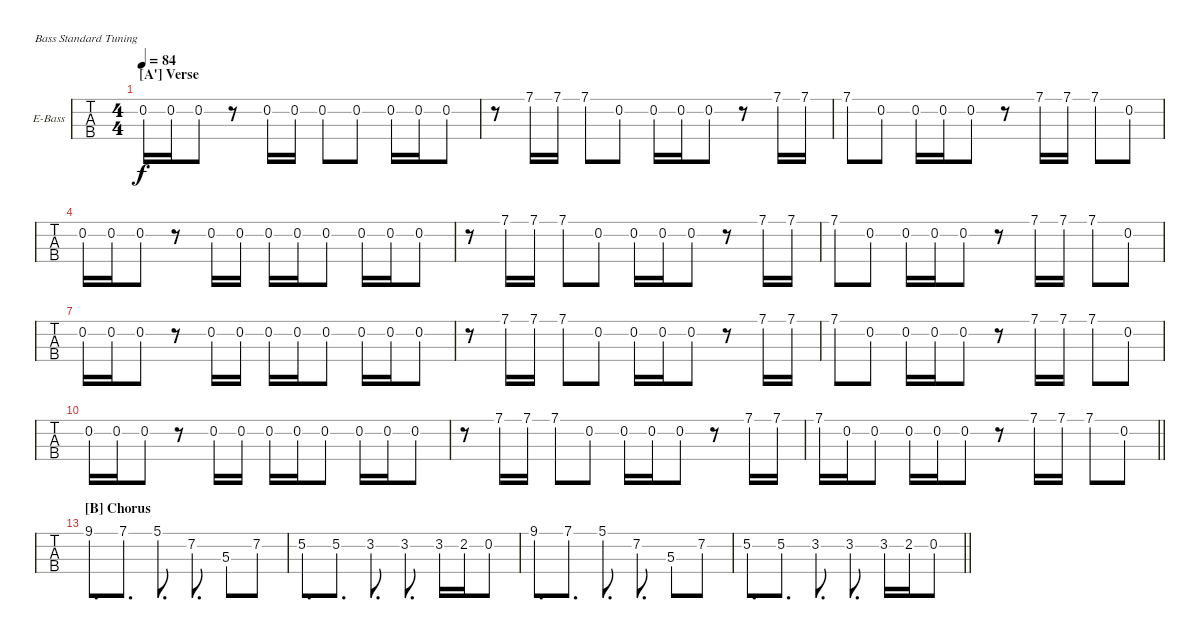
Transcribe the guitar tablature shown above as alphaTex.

\bracketExtendMode nobrackets
\firstSystemTrackNameOrientation horizontal
\otherSystemsTrackNameOrientation horizontal
\defaultBarNumberDisplay FirstOfSystem
\track ("Bass " "E-Bass") {instrument electricbassfinger}
\staff {tabs}
\tuning (G2 D2 A1 E1)
\ts (4 4)
\section ("A'" "Verse")
\tempo 84
\clef f4
\ks d
0.2.16{dy f} 0.2.16 0.2.8 r.8 0.2.16 0.2.16 0.2.8 0.2.8 0.2.16 0.2.16 0.2.8 |
r.8 7.1.16 7.1.16 7.1.8 0.2.8 0.2.16 0.2.16 0.2.8 r.8 7.1.16 7.1.16 |
7.1.8 0.2.8 0.2.16 0.2.16 0.2.8 r.8 7.1.16 7.1.16 7.1.8 0.2.8 |
0.2.16 0.2.16 0.2.8 r.8 0.2.16 0.2.16 0.2.16 0.2.16 0.2.8 0.2.16 0.2.16 0.2.8 |
r.8 7.1.16 7.1.16 7.1.8 0.2.8 0.2.16 0.2.16 0.2.8 r.8 7.1.16 7.1.16 |
7.1.8 0.2.8 0.2.16 0.2.16 0.2.8 r.8 7.1.16 7.1.16 7.1.8 0.2.8 |
0.2.16 0.2.16 0.2.8 r.8 0.2.16 0.2.16 0.2.16 0.2.16 0.2.8 0.2.16 0.2.16 0.2.8 |
r.8 7.1.16 7.1.16 7.1.8 0.2.8 0.2.16 0.2.16 0.2.8 r.8 7.1.16 7.1.16 |
7.1.8 0.2.8 0.2.16 0.2.16 0.2.8 r.8 7.1.16 7.1.16 7.1.8 0.2.8 |
0.2.16 0.2.16 0.2.8 r.8 0.2.16 0.2.16 0.2.16 0.2.16 0.2.8 0.2.16 0.2.16 0.2.8 |
r.8 7.1.16 7.1.16 7.1.8 0.2.8 0.2.16 0.2.16 0.2.8 r.8 7.1.16 7.1.16 |
\barLineRight lightlight
7.1.16 0.2.16 0.2.8 0.2.16 0.2.16 0.2.8 r.8 7.1.16 7.1.16 7.1.8 0.2.8 |
\section ("B" "Chorus")
9.1.8{d} 7.1.8{d} 5.1.8{d} 7.2.8{d} 5.3.8 7.2.8 |
5.2.8{d} 5.2.8{d} 3.2.8{d} 3.2.8{d} 3.2.16 2.2.16 0.2.8 |
9.1.8{d} 7.1.8{d} 5.1.8{d} 7.2.8{d} 5.3.8 7.2.8 |
\barLineRight lightlight
5.2.8{d} 5.2.8{d} 3.2.8{d} 3.2.8{d} 3.2.16 2.2.16 0.2.8
